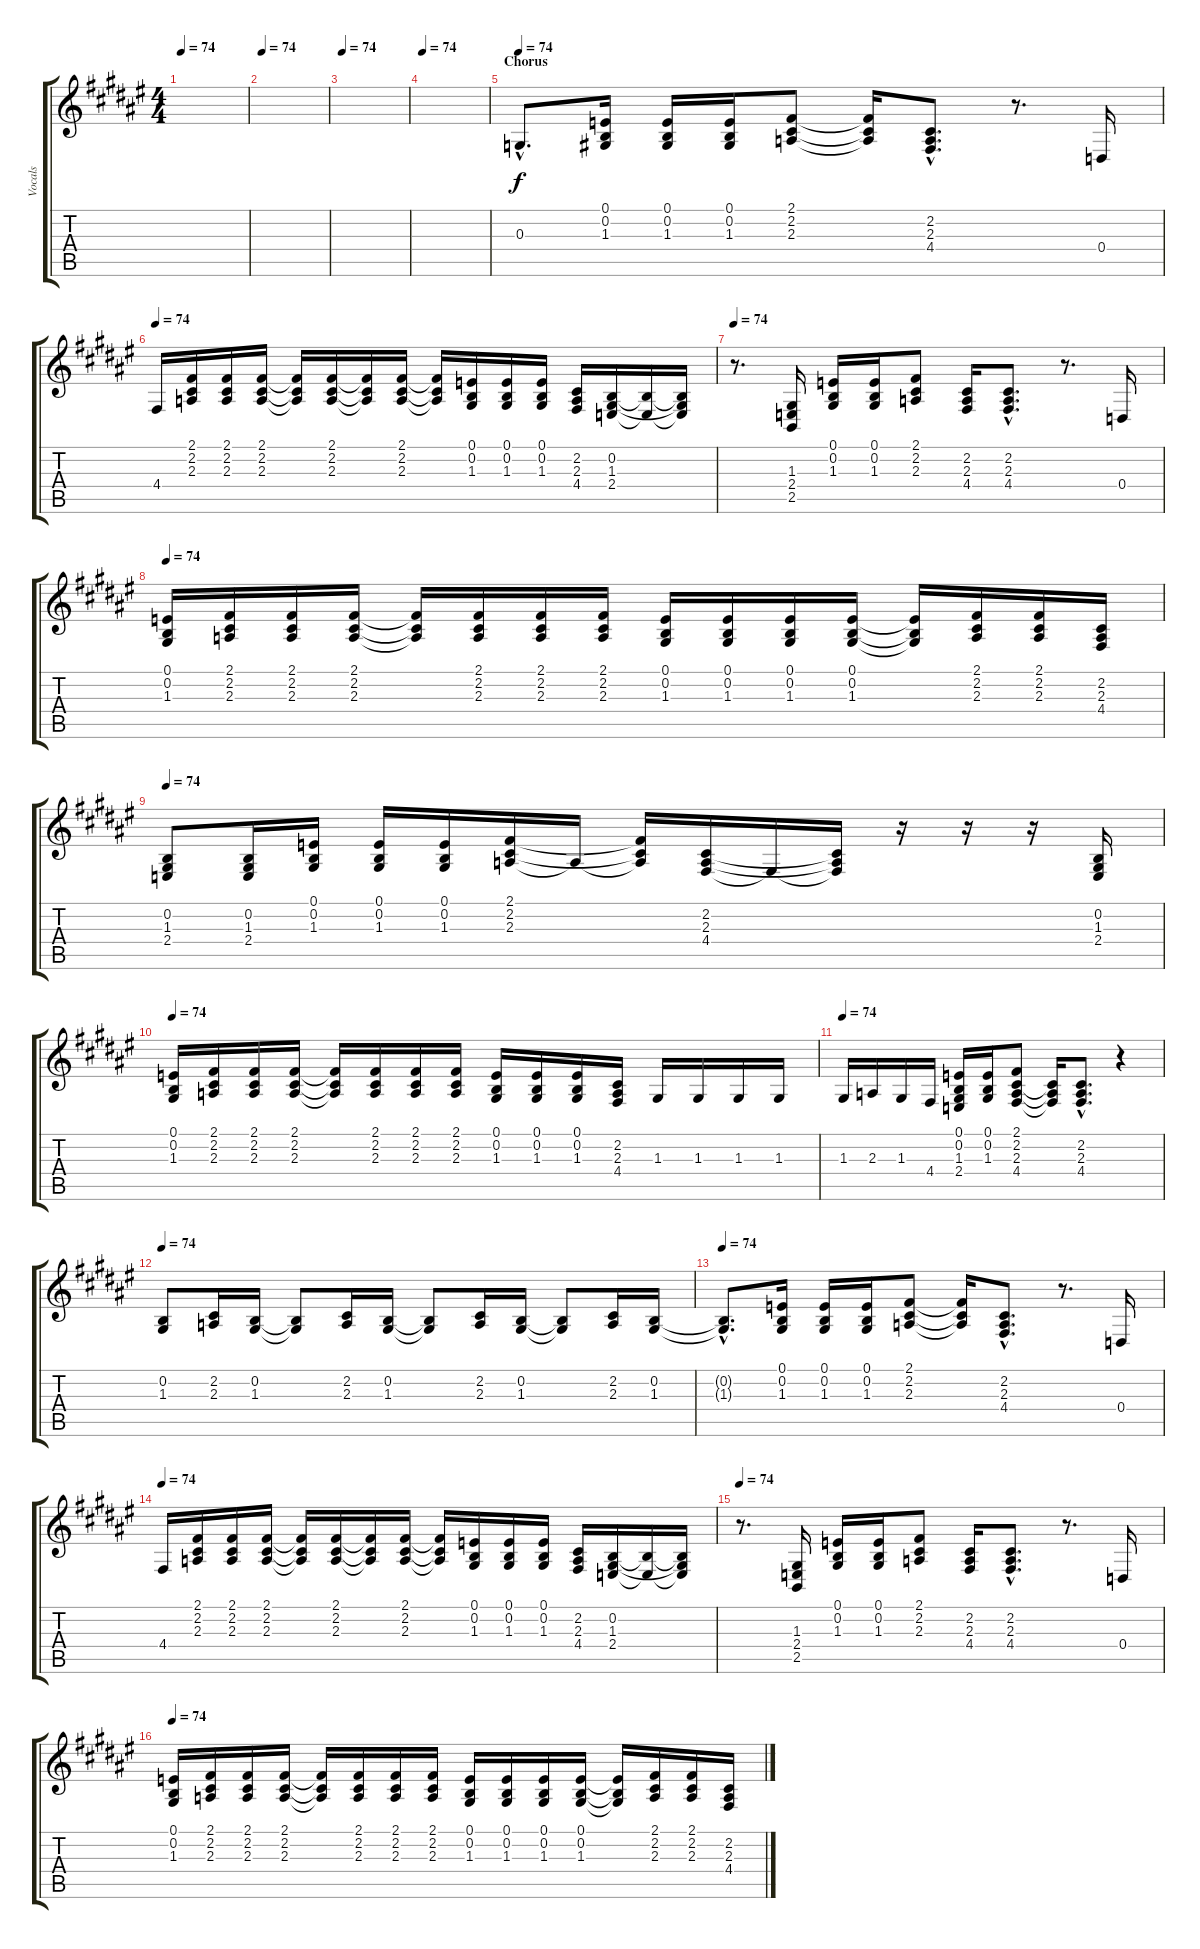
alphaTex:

\track ("Vocals" "Vocals") {instrument lead1square}
\staff {score tabs}
\tuning (E4 B3 G3 D3 A2 E2) {hide}
\ts (4 4)
\tempo 74
\clef g2
\ks f#
|
\tempo 74
|
\tempo 74
|
\tempo 74
|
\section ("" "Chorus")
\tempo 74
0.3{hac}.8{d} (0.1 0.2 1.3).16 (0.1 0.2 1.3).16 (0.1 0.2 1.3).16 (2.1 2.2 2.3).8 (2.1{t} 2.2{t} 2.3{t}).16 (2.2{hac} 2.3{hac} 4.4{hac}).8{d} r.8{d} 0.4.16 |
\tempo 74
4.4.16 (2.1 2.2 2.3).16 (2.1 2.2 2.3).16 (2.1 2.2 2.3).16 (2.1{t} 2.2{t} 2.3{t}).16 (2.1 2.2 2.3).16 (2.1{t} 2.2{t} 2.3{t}).16 (2.1 2.2 2.3).16 (2.1{t} 2.2{t} 2.3{t}).16 (0.1 0.2 1.3).16 (0.1 0.2 1.3).16 (0.1 0.2 1.3).16 (2.2 2.3 4.4).16 (0.2 1.3 2.4).16 (0.2{t} 2.4{t}).16 (0.2{t} 1.3{t} 2.4{t}).16 |
\tempo 74
r.8{d} (1.3 2.4 2.5).16 (0.1 0.2 1.3).16 (0.1 0.2 1.3).16 (2.1 2.2 2.3).8 (2.2 2.3 4.4).16 (2.2{hac} 2.3{hac} 4.4{hac}).8{d} r.8{d} 0.4.16 |
\tempo 74
(0.1 0.2 1.3).16 (2.1 2.2 2.3).16 (2.1 2.2 2.3).16 (2.1 2.2 2.3).16 (2.1{t} 2.2{t} 2.3{t}).16 (2.1 2.2 2.3).16 (2.1 2.2 2.3).16 (2.1 2.2 2.3).16 (0.1 0.2 1.3).16 (0.1 0.2 1.3).16 (0.1 0.2 1.3).16 (0.1 0.2 1.3).16 (0.1{t} 0.2{t} 1.3{t}).16 (2.1 2.2 2.3).16 (2.1 2.2 2.3).16 (2.2 2.3 4.4).16 |
\tempo 74
(0.2 1.3 2.4).8 (0.2 1.3 2.4).16 (0.1 0.2 1.3).16 (0.1 0.2 1.3).16 (0.1 0.2 1.3).16 (2.1 2.2 2.3).16 2.3{t}.16 (2.1{t} 2.2{t} 2.3{t}).16 (2.2 2.3 4.4).16 4.4{t}.16 (2.2{t} 2.3{t} 4.4{t}).16 r.16 r.16 r.16 (0.2 1.3 2.4).16 |
\tempo 74
(0.1 0.2 1.3).16 (2.1 2.2 2.3).16 (2.1 2.2 2.3).16 (2.1 2.2 2.3).16 (2.1{t} 2.2{t} 2.3{t}).16 (2.1 2.2 2.3).16 (2.1 2.2 2.3).16 (2.1 2.2 2.3).16 (0.1 0.2 1.3).16 (0.1 0.2 1.3).16 (0.1 0.2 1.3).16 (2.2 2.3 4.4).16 1.3.16 1.3.16 1.3.16 1.3.16 |
\tempo 74
1.3.16 2.3.16 1.3.16 4.4.16 (0.1 0.2 1.3 2.4).16 (0.1 0.2 1.3).16 (2.1 2.2 2.3 4.4).8 (2.2{t} 2.3{t} 4.4{t}).16 (2.2{hac} 2.3{hac} 4.4{hac}).8{d} r.4 |
\tempo 74
(0.2 1.3).8 (2.2 2.3).16 (0.2 1.3).16 (0.2{t} 1.3{t}).8 (2.2 2.3).16 (0.2 1.3).16 (0.2{t} 1.3{t}).8 (2.2 2.3).16 (0.2 1.3).16 (0.2{t} 1.3{t}).8 (2.2 2.3).16 (0.2 1.3).16 |
\tempo 74
(0.2{hac t} 1.3{hac t}).8{d} (0.1 0.2 1.3).16 (0.1 0.2 1.3).16 (0.1 0.2 1.3).16 (2.1 2.2 2.3).8 (2.1{t} 2.2{t} 2.3{t}).16 (2.2{hac} 2.3{hac} 4.4{hac}).8{d} r.8{d} 0.4.16 |
\tempo 74
4.4.16 (2.1 2.2 2.3).16 (2.1 2.2 2.3).16 (2.1 2.2 2.3).16 (2.1{t} 2.2{t} 2.3{t}).16 (2.1 2.2 2.3).16 (2.1{t} 2.2{t} 2.3{t}).16 (2.1 2.2 2.3).16 (2.1{t} 2.2{t} 2.3{t}).16 (0.1 0.2 1.3).16 (0.1 0.2 1.3).16 (0.1 0.2 1.3).16 (2.2 2.3 4.4).16 (0.2 1.3 2.4).16 (0.2{t} 2.4{t}).16 (0.2{t} 1.3{t} 2.4{t}).16 |
\tempo 74
r.8{d} (1.3 2.4 2.5).16 (0.1 0.2 1.3).16 (0.1 0.2 1.3).16 (2.1 2.2 2.3).8 (2.2 2.3 4.4).16 (2.2{hac} 2.3{hac} 4.4{hac}).8{d} r.8{d} 0.4.16 |
\tempo 74
(0.1 0.2 1.3).16 (2.1 2.2 2.3).16 (2.1 2.2 2.3).16 (2.1 2.2 2.3).16 (2.1{t} 2.2{t} 2.3{t}).16 (2.1 2.2 2.3).16 (2.1 2.2 2.3).16 (2.1 2.2 2.3).16 (0.1 0.2 1.3).16 (0.1 0.2 1.3).16 (0.1 0.2 1.3).16 (0.1 0.2 1.3).16 (0.1{t} 0.2{t} 1.3{t}).16 (2.1 2.2 2.3).16 (2.1 2.2 2.3).16 (2.2 2.3 4.4).16
